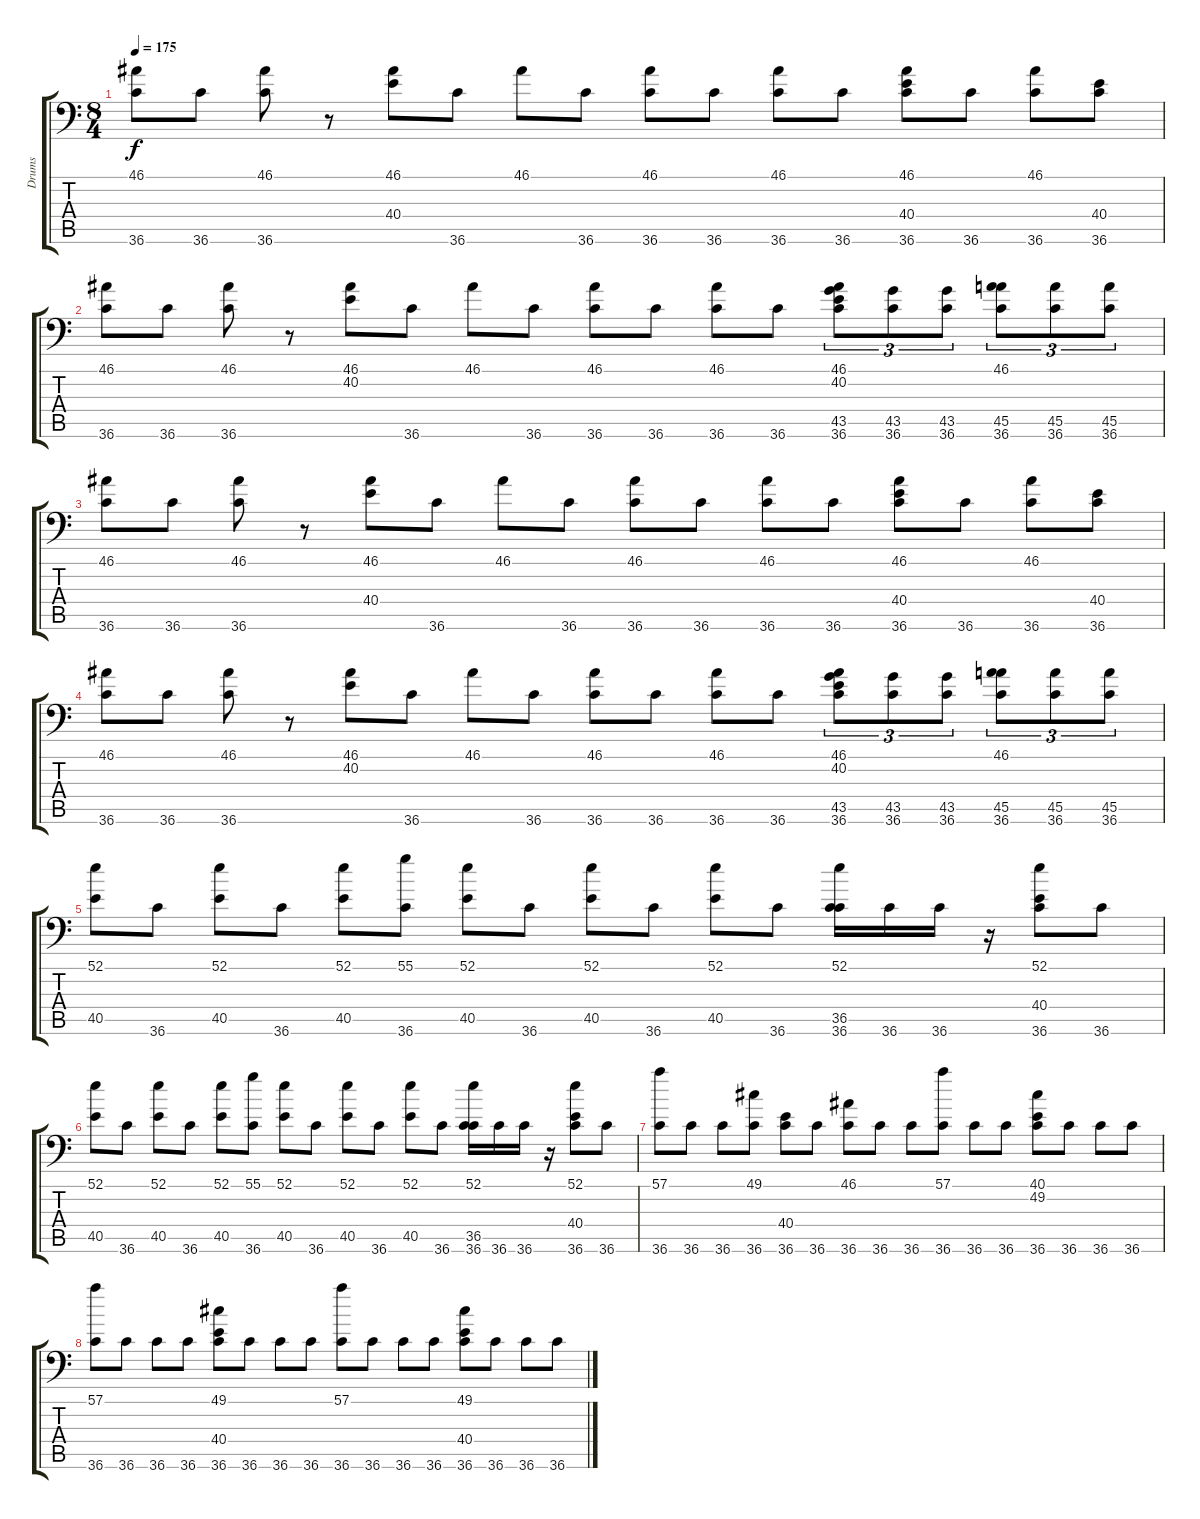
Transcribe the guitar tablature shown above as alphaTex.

\track ("Drums" "Drums") {instrument acousticgrandpiano}
\staff {score tabs}
\tuning (C-1 C-1 C-1 C-1 C-1 C-1) {hide}
\ts (8 4)
\tempo 175
\clef f4
\ks c
(46.1 36.6).8{dy f} 36.6.8 (46.1 36.6).8 r.8 (46.1 40.4).8 36.6.8 46.1.8 36.6.8 (46.1 36.6).8 36.6.8 (46.1 36.6).8 36.6.8 (46.1 40.4 36.6).8 36.6.8 (46.1 36.6).8 (40.4 36.6).8 |
(46.1 36.6).8 36.6.8 (46.1 36.6).8 r.8 (46.1 40.2).8 36.6.8 46.1.8 36.6.8 (46.1 36.6).8 36.6.8 (46.1 36.6).8 36.6.8 (46.1 40.2 43.5 36.6).8{tu (3 2)} (43.5 36.6).8{tu (3 2)} (43.5 36.6).8{tu (3 2)} (46.1 45.5 36.6).8{tu (3 2)} (45.5 36.6).8{tu (3 2)} (45.5 36.6).8{tu (3 2)} |
(46.1 36.6).8 36.6.8 (46.1 36.6).8 r.8 (46.1 40.4).8 36.6.8 46.1.8 36.6.8 (46.1 36.6).8 36.6.8 (46.1 36.6).8 36.6.8 (46.1 40.4 36.6).8 36.6.8 (46.1 36.6).8 (40.4 36.6).8 |
(46.1 36.6).8 36.6.8 (46.1 36.6).8 r.8 (46.1 40.2).8 36.6.8 46.1.8 36.6.8 (46.1 36.6).8 36.6.8 (46.1 36.6).8 36.6.8 (46.1 40.2 43.5 36.6).8{tu (3 2)} (43.5 36.6).8{tu (3 2)} (43.5 36.6).8{tu (3 2)} (46.1 45.5 36.6).8{tu (3 2)} (45.5 36.6).8{tu (3 2)} (45.5 36.6).8{tu (3 2)} |
(52.1 40.5).8 36.6.8 (52.1 40.5).8 36.6.8 (52.1 40.5).8 (55.1 36.6).8 (52.1 40.5).8 36.6.8 (52.1 40.5).8 36.6.8 (52.1 40.5).8 36.6.8 (52.1 36.5 36.6).16 36.6.16 36.6.16 r.16 (52.1 40.4 36.6).8 36.6.8 |
(52.1 40.5).8 36.6.8 (52.1 40.5).8 36.6.8 (52.1 40.5).8 (55.1 36.6).8 (52.1 40.5).8 36.6.8 (52.1 40.5).8 36.6.8 (52.1 40.5).8 36.6.8 (52.1 36.5 36.6).16 36.6.16 36.6.16 r.16 (52.1 40.4 36.6).8 36.6.8 |
\section ("" "")
(57.1 36.6).8 36.6.8 36.6.8 (49.1 36.6).8 (40.4 36.6).8 36.6.8 (46.1 36.6).8 36.6.8 36.6.8 (57.1 36.6).8 36.6.8 36.6.8 (40.1 49.2 36.6).8 36.6.8 36.6.8 36.6.8 |
(57.1 36.6).8 36.6.8 36.6.8 36.6.8 (49.1 40.4 36.6).8 36.6.8 36.6.8 36.6.8 (57.1 36.6).8 36.6.8 36.6.8 36.6.8 (49.1 40.4 36.6).8 36.6.8 36.6.8 36.6.8
